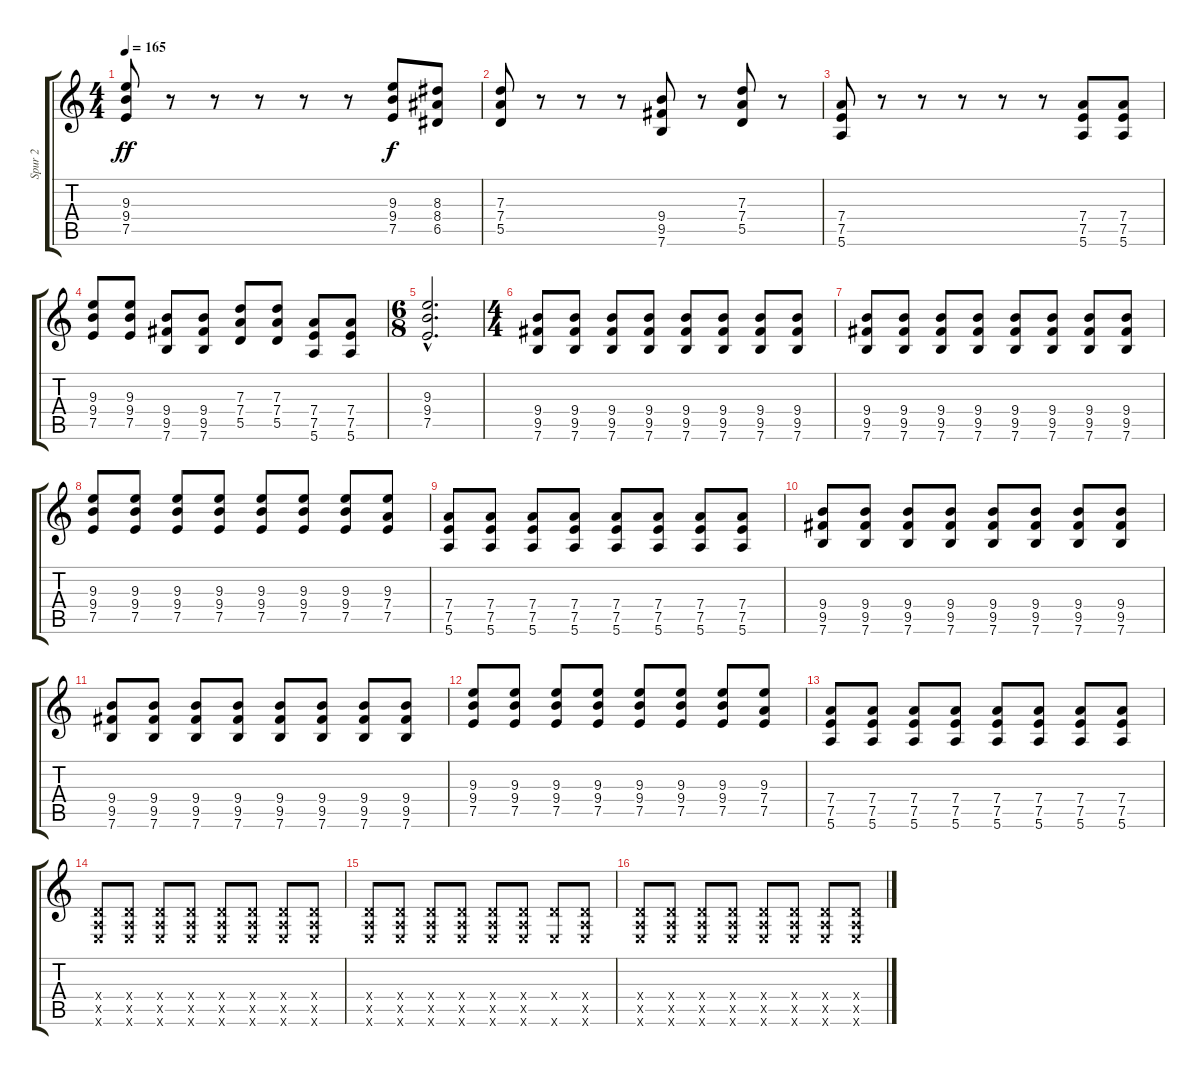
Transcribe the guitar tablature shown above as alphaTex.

\track ("Spur 2" "Spur 2") {instrument overdrivenguitar}
\staff {score tabs}
\tuning (E4 B3 G3 D3 A2 E2) {hide}
\ts (4 4)
\tempo 165
\clef g2
\ks c
(9.3 9.4 7.5).8{dy ff} r.8 r.8 r.8 r.8 r.8 (9.3 9.4 7.5).8{dy f} (8.3 8.4 6.5).8 |
(7.3 7.4 5.5).8 r.8 r.8 r.8 (9.4 9.5 7.6).8 r.8 (7.3 7.4 5.5).8 r.8 |
(7.4 7.5 5.6).8 r.8 r.8 r.8 r.8 r.8 (7.4 7.5 5.6).8 (7.4 7.5 5.6).8 |
(9.3 9.4 7.5).8 (9.3 9.4 7.5).8 (9.4 9.5 7.6).8 (9.4 9.5 7.6).8 (7.3 7.4 5.5).8 (7.3 7.4 5.5).8 (7.4 7.5 5.6).8 (7.4 7.5 5.6).8 |
\ts (6 8)
(9.3{hac} 9.4{hac} 7.5{hac}).2{d} |
\ts (4 4)
(9.4 9.5 7.6).8 (9.4 9.5 7.6).8 (9.4 9.5 7.6).8 (9.4 9.5 7.6).8 (9.4 9.5 7.6).8 (9.4 9.5 7.6).8 (9.4 9.5 7.6).8 (9.4 9.5 7.6).8 |
(9.4 9.5 7.6).8 (9.4 9.5 7.6).8 (9.4 9.5 7.6).8 (9.4 9.5 7.6).8 (9.4 9.5 7.6).8 (9.4 9.5 7.6).8 (9.4 9.5 7.6).8 (9.4 9.5 7.6).8 |
(9.3 9.4 7.5).8 (9.3 9.4 7.5).8 (9.3 9.4 7.5).8 (9.3 9.4 7.5).8 (9.3 9.4 7.5).8 (9.3 9.4 7.5).8 (9.3 9.4 7.5).8 (9.3 7.4 7.5).8 |
(7.4 7.5 5.6).8 (7.4 7.5 5.6).8 (7.4 7.5 5.6).8 (7.4 7.5 5.6).8 (7.4 7.5 5.6).8 (7.4 7.5 5.6).8 (7.4 7.5 5.6).8 (7.4 7.5 5.6).8 |
(9.4 9.5 7.6).8 (9.4 9.5 7.6).8 (9.4 9.5 7.6).8 (9.4 9.5 7.6).8 (9.4 9.5 7.6).8 (9.4 9.5 7.6).8 (9.4 9.5 7.6).8 (9.4 9.5 7.6).8 |
(9.4 9.5 7.6).8 (9.4 9.5 7.6).8 (9.4 9.5 7.6).8 (9.4 9.5 7.6).8 (9.4 9.5 7.6).8 (9.4 9.5 7.6).8 (9.4 9.5 7.6).8 (9.4 9.5 7.6).8 |
(9.3 9.4 7.5).8 (9.3 9.4 7.5).8 (9.3 9.4 7.5).8 (9.3 9.4 7.5).8 (9.3 9.4 7.5).8 (9.3 9.4 7.5).8 (9.3 9.4 7.5).8 (9.3 7.4 7.5).8 |
(7.4 7.5 5.6).8 (7.4 7.5 5.6).8 (7.4 7.5 5.6).8 (7.4 7.5 5.6).8 (7.4 7.5 5.6).8 (7.4 7.5 5.6).8 (7.4 7.5 5.6).8 (7.4 7.5 5.6).8 |
(0.4{x} 0.5{x} 0.6{x}).8 (0.4{x} 0.5{x} 0.6{x}).8 (0.4{x} 0.5{x} 0.6{x}).8 (0.4{x} 0.5{x} 0.6{x}).8 (0.4{x} 0.5{x} 0.6{x}).8 (0.4{x} 0.5{x} 0.6{x}).8 (0.4{x} 0.5{x} 0.6{x}).8 (0.4{x} 0.5{x} 0.6{x}).8 |
(0.4{x} 0.5{x} 0.6{x}).8 (0.4{x} 0.5{x} 0.6{x}).8 (0.4{x} 0.5{x} 0.6{x}).8 (0.4{x} 0.5{x} 0.6{x}).8 (0.4{x} 0.5{x} 0.6{x}).8 (0.4{x} 0.5{x} 0.6{x}).8 (0.4{x} 0.6{x}).8 (0.4{x} 0.5{x} 0.6{x}).8 |
(0.4{x} 0.5{x} 0.6{x}).8 (0.4{x} 0.5{x} 0.6{x}).8 (0.4{x} 0.5{x} 0.6{x}).8 (0.4{x} 0.5{x} 0.6{x}).8 (0.4{x} 0.5{x} 0.6{x}).8 (0.4{x} 0.5{x} 0.6{x}).8 (0.4{x} 0.5{x} 0.6{x}).8 (0.4{x} 0.5{x} 0.6{x}).8
